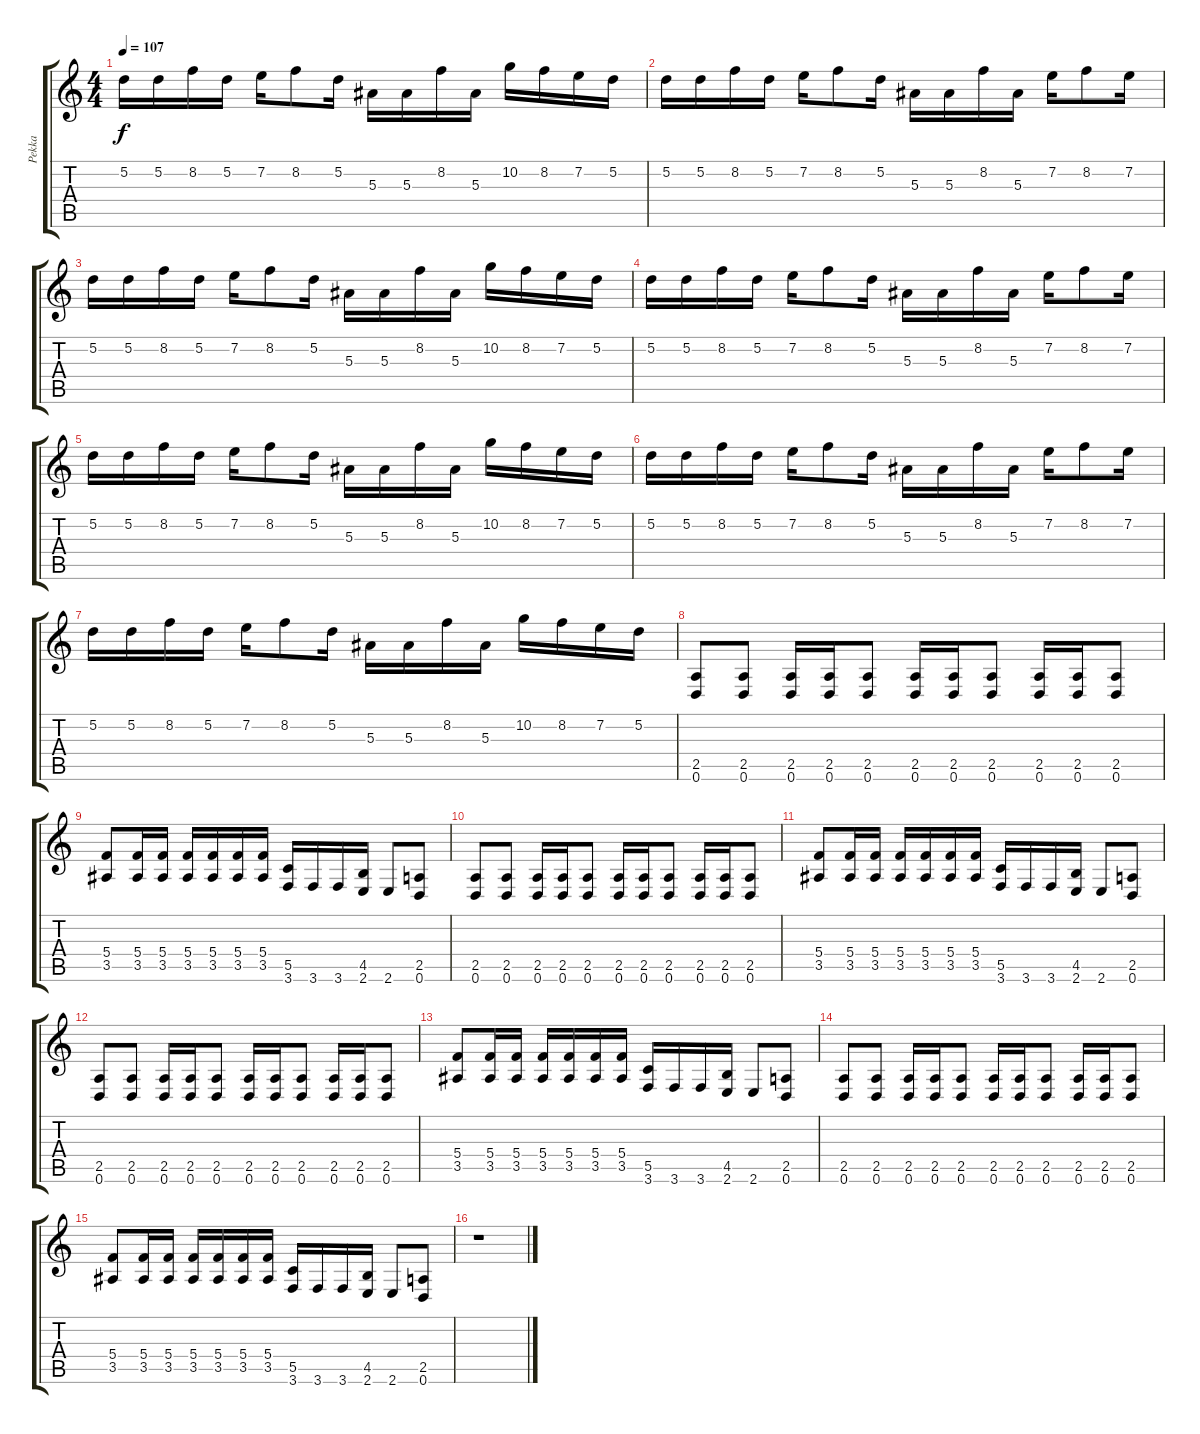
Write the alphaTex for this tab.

\track ("Pekka" "Pekka") {instrument distortionguitar}
\staff {score tabs}
\tuning (D4 A3 F3 C3 G2 D2) {hide}
\ts (4 4)
\tempo 107
\clef g2
\ks c
5.2.16{dy f} 5.2.16 8.2.16 5.2.16 7.2.16 8.2.8 5.2.16 5.3.16 5.3.16 8.2.16 5.3.16 10.2.16 8.2.16 7.2.16 5.2.16 |
5.2.16 5.2.16 8.2.16 5.2.16 7.2.16 8.2.8 5.2.16 5.3.16 5.3.16 8.2.16 5.3.16 7.2.16 8.2.8 7.2.16 |
5.2.16 5.2.16 8.2.16 5.2.16 7.2.16 8.2.8 5.2.16 5.3.16 5.3.16 8.2.16 5.3.16 10.2.16 8.2.16 7.2.16 5.2.16 |
5.2.16 5.2.16 8.2.16 5.2.16 7.2.16 8.2.8 5.2.16 5.3.16 5.3.16 8.2.16 5.3.16 7.2.16 8.2.8 7.2.16 |
5.2.16 5.2.16 8.2.16 5.2.16 7.2.16 8.2.8 5.2.16 5.3.16 5.3.16 8.2.16 5.3.16 10.2.16 8.2.16 7.2.16 5.2.16 |
5.2.16 5.2.16 8.2.16 5.2.16 7.2.16 8.2.8 5.2.16 5.3.16 5.3.16 8.2.16 5.3.16 7.2.16 8.2.8 7.2.16 |
5.2.16 5.2.16 8.2.16 5.2.16 7.2.16 8.2.8 5.2.16 5.3.16 5.3.16 8.2.16 5.3.16 10.2.16 8.2.16 7.2.16 5.2.16 |
(2.5 0.6).8 (2.5 0.6).8 (2.5 0.6).16 (2.5 0.6).16 (2.5 0.6).8 (2.5 0.6).16 (2.5 0.6).16 (2.5 0.6).8 (2.5 0.6).16 (2.5 0.6).16 (2.5 0.6).8 |
(5.4 3.5).8 (5.4 3.5).16 (5.4 3.5).16 (5.4 3.5).16 (5.4 3.5).16 (5.4 3.5).16 (5.4 3.5).16 (5.5 3.6).16 3.6.16 3.6.16 (4.5 2.6).16 2.6.8 (2.5 0.6).8 |
(2.5 0.6).8 (2.5 0.6).8 (2.5 0.6).16 (2.5 0.6).16 (2.5 0.6).8 (2.5 0.6).16 (2.5 0.6).16 (2.5 0.6).8 (2.5 0.6).16 (2.5 0.6).16 (2.5 0.6).8 |
(5.4 3.5).8 (5.4 3.5).16 (5.4 3.5).16 (5.4 3.5).16 (5.4 3.5).16 (5.4 3.5).16 (5.4 3.5).16 (5.5 3.6).16 3.6.16 3.6.16 (4.5 2.6).16 2.6.8 (2.5 0.6).8 |
(2.5 0.6).8 (2.5 0.6).8 (2.5 0.6).16 (2.5 0.6).16 (2.5 0.6).8 (2.5 0.6).16 (2.5 0.6).16 (2.5 0.6).8 (2.5 0.6).16 (2.5 0.6).16 (2.5 0.6).8 |
(5.4 3.5).8 (5.4 3.5).16 (5.4 3.5).16 (5.4 3.5).16 (5.4 3.5).16 (5.4 3.5).16 (5.4 3.5).16 (5.5 3.6).16 3.6.16 3.6.16 (4.5 2.6).16 2.6.8 (2.5 0.6).8 |
(2.5 0.6).8 (2.5 0.6).8 (2.5 0.6).16 (2.5 0.6).16 (2.5 0.6).8 (2.5 0.6).16 (2.5 0.6).16 (2.5 0.6).8 (2.5 0.6).16 (2.5 0.6).16 (2.5 0.6).8 |
(5.4 3.5).8 (5.4 3.5).16 (5.4 3.5).16 (5.4 3.5).16 (5.4 3.5).16 (5.4 3.5).16 (5.4 3.5).16 (5.5 3.6).16 3.6.16 3.6.16 (4.5 2.6).16 2.6.8 (2.5 0.6).8 |
r.1
